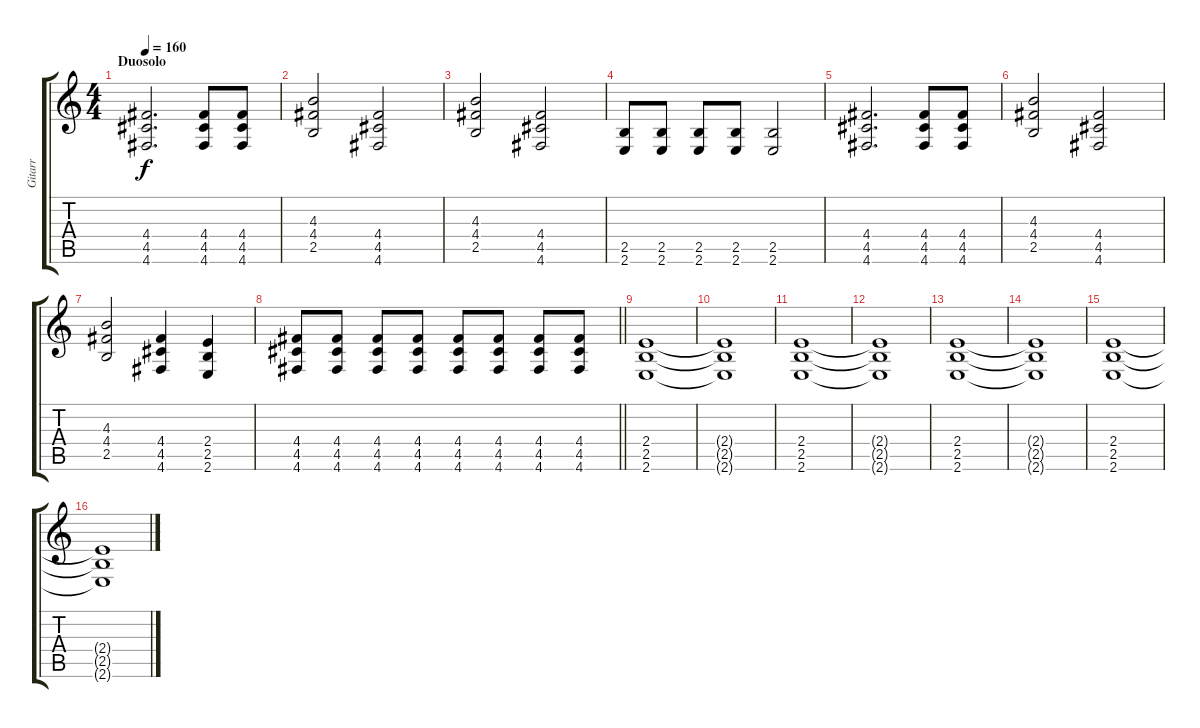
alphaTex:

\track ("Gitarr" "Gitarr") {instrument distortionguitar}
\staff {score tabs}
\tuning (E4 B3 G3 D3 A2 D2) {hide}
\ts (4 4)
\section ("" "Duosolo")
\tempo 160
\clef g2
\ks c
(4.4 4.5 4.6).2{d dy f} (4.4 4.5 4.6).8 (4.4 4.5 4.6).8 |
(4.3 4.4 2.5).2 (4.4 4.5 4.6).2 |
(4.3 4.4 2.5).2 (4.4 4.5 4.6).2 |
(2.5 2.6).8 (2.5 2.6).8 (2.5 2.6).8 (2.5 2.6).8 (2.5 2.6).2 |
(4.4 4.5 4.6).2{d} (4.4 4.5 4.6).8 (4.4 4.5 4.6).8 |
(4.3 4.4 2.5).2 (4.4 4.5 4.6).2 |
(4.3 4.4 2.5).2 (4.4 4.5 4.6).4 (2.4 2.5 2.6).4 |
\barLineRight lightlight
(4.4 4.5 4.6).8 (4.4 4.5 4.6).8 (4.4 4.5 4.6).8 (4.4 4.5 4.6).8 (4.4 4.5 4.6).8 (4.4 4.5 4.6).8 (4.4 4.5 4.6).8 (4.4 4.5 4.6).8 |
(2.4 2.5 2.6).1 |
(2.4{t} 2.5{t} 2.6{t}).1 |
(2.4 2.5 2.6).1 |
(2.4{t} 2.5{t} 2.6{t}).1 |
(2.4 2.5 2.6).1 |
(2.4{t} 2.5{t} 2.6{t}).1 |
(2.4 2.5 2.6).1 |
(2.4{t} 2.5{t} 2.6{t}).1
